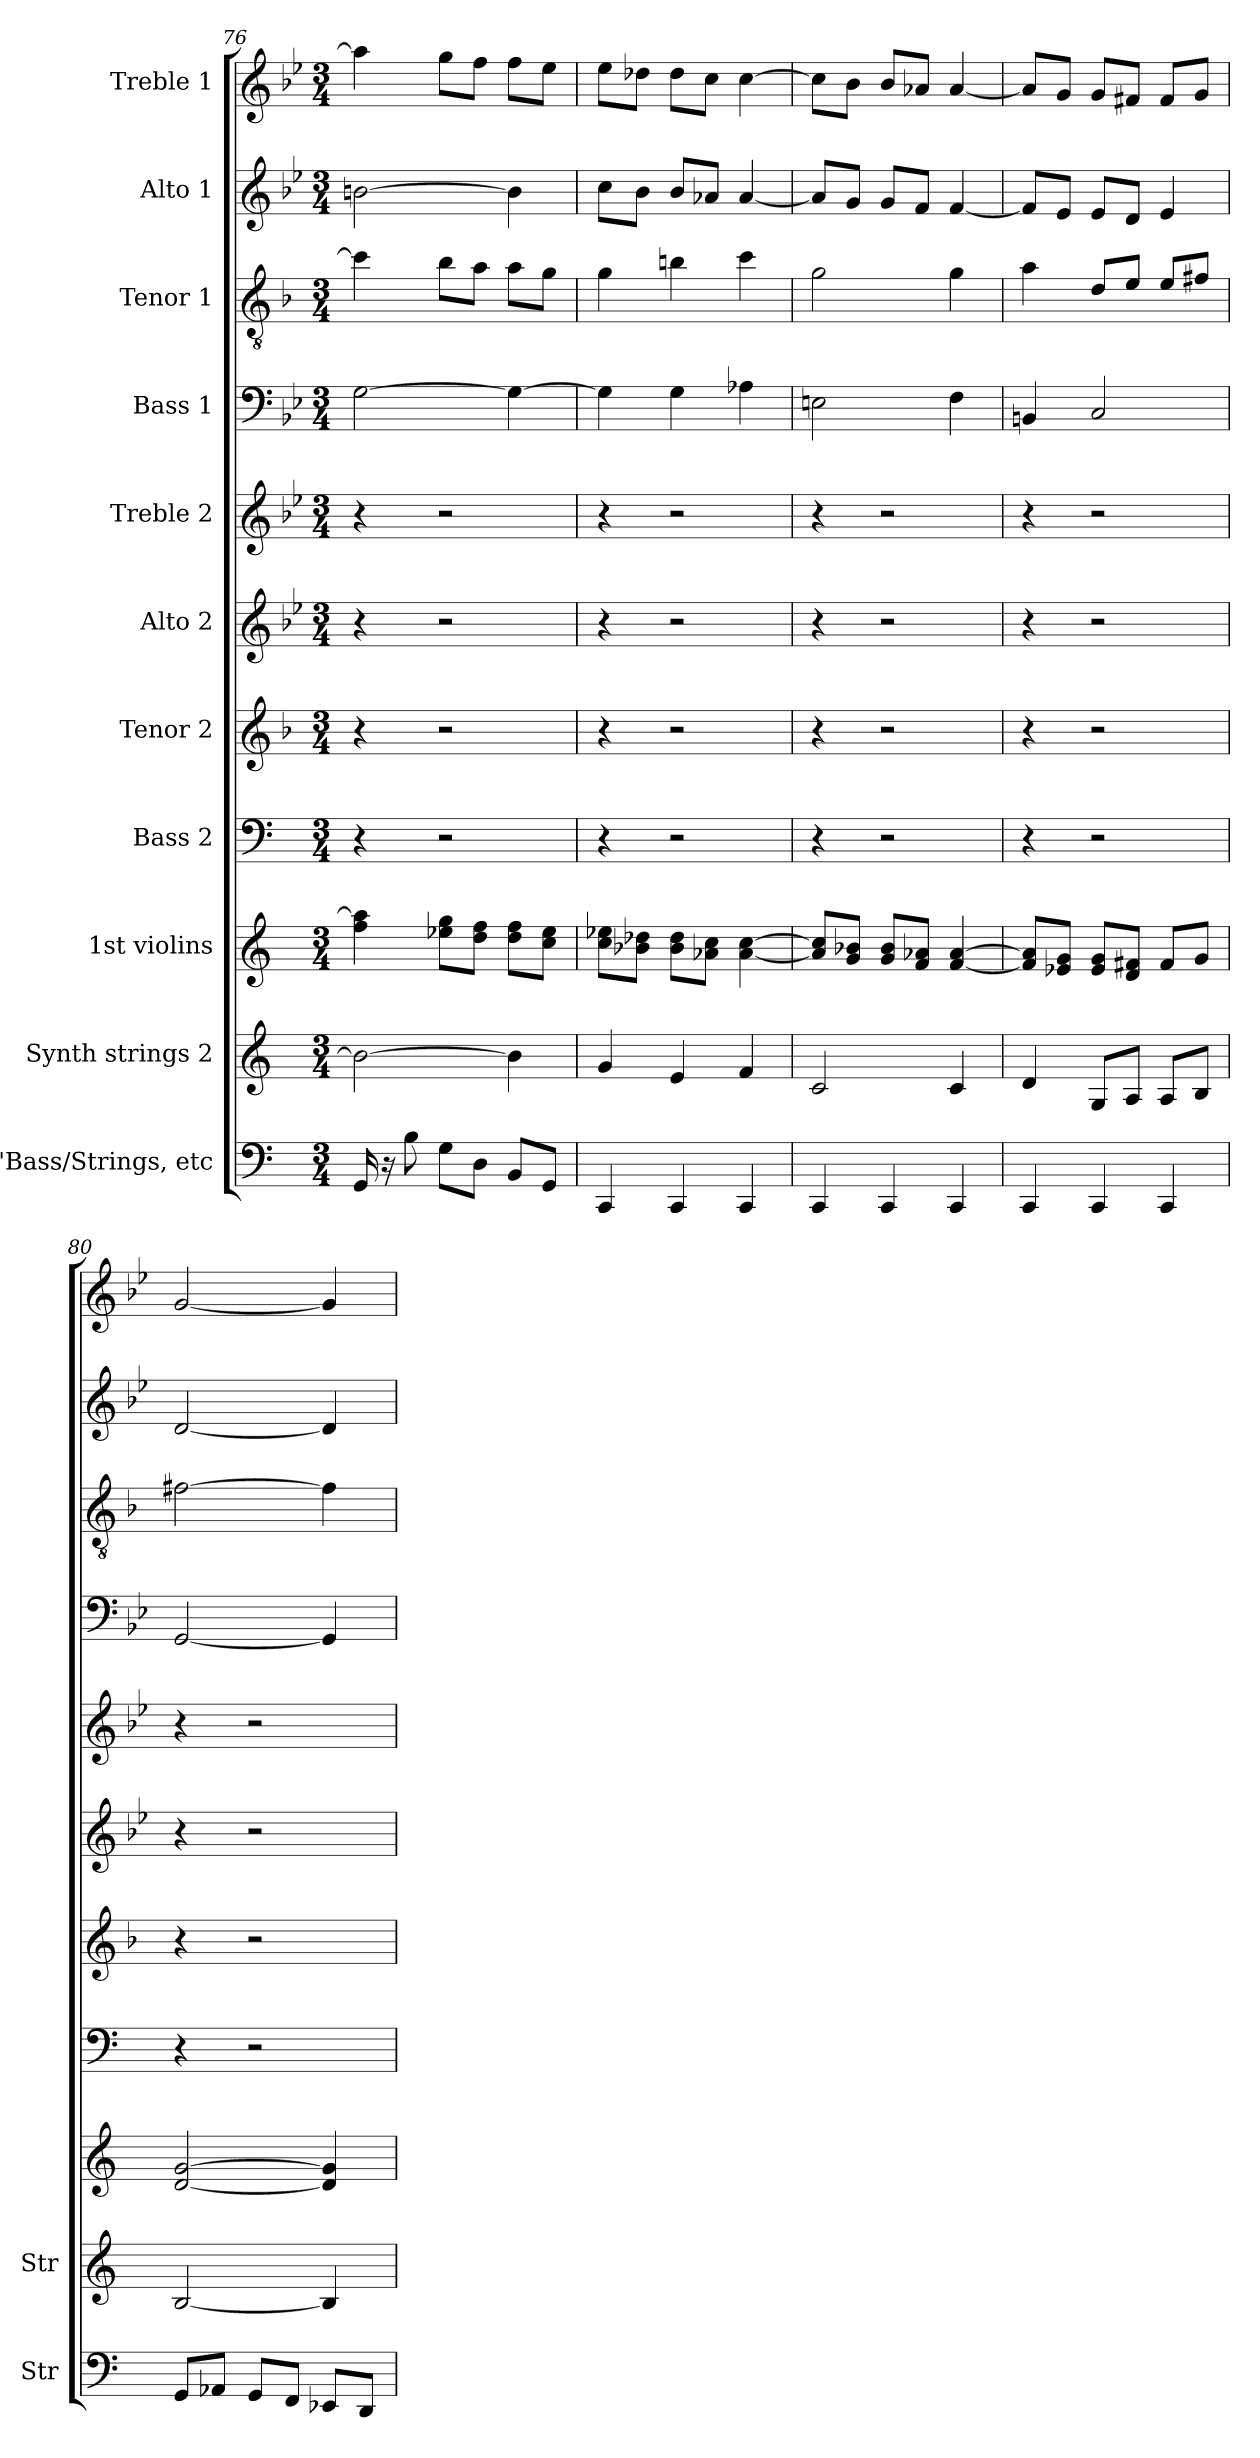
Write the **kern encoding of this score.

**kern	**kern	**kern	**kern	**kern	**kern	**kern	**kern	**kern	**kern	**kern
*part11	*part10	*part9	*part8	*part7	*part6	*part5	*part4	*part3	*part2	*part1
*staff11	*staff10	*staff9	*staff8	*staff7	*staff6	*staff5	*staff4	*staff3	*staff2	*staff1
*I"D'Bass/Strings, etc	*I"Synth strings 2	*I"1st violins	*I"Bass 2	*I"Tenor 2	*I"Alto 2	*I"Treble 2	*I"Bass 1	*I"Tenor 1	*I"Alto 1	*I"Treble 1
*I'Str	*I'Str	*	*	*	*	*	*	*	*	*
*clefF4	*clefG2	*clefG2	*clefF4	*clefG2	*clefG2	*clefG2	*clefF4	*clefGv2	*clefG2	*clefG2
*	*	*	*	*ITrd4c7	*	*	*	*ITrd4c7	*	*
*k[]	*k[]	*k[]	*k[]	*k[b-e-]	*k[b-e-]	*k[b-e-]	*k[b-e-]	*k[b-e-]	*k[b-e-]	*k[b-e-]
*C:	*C:	*C:	*C:	*B-:	*B-:	*B-:	*B-:	*B-:	*B-:	*B-:
*M3/4	*M3/4	*M3/4	*M3/4	*M3/4	*M3/4	*M3/4	*M3/4	*M3/4	*M3/4	*M3/4
=76	=76	=76	=76	=76	=76	=76	=76	=76	=76	=76
16GG/	2b\_	4ff\ 4aa-\]	4r	4r	4r	4r	[2G\	4f\]	[2bn\	4aa-\]
16r	.	.	.	.	.	.	.	.	.	.
8B\	.	.	.	.	.	.	.	.	.	.
8G\L	.	8ee-X\ 8gg\L	2r	2r	2r	2r	.	8e-\L	.	8gg\L
8D\J	.	8dd\ 8ff\J	.	.	.	.	.	8d\J	.	8ff\J
8BB/L	4b\]	8dd\ 8ff\L	.	.	.	.	4G\_	8d\L	4b\]	8ff\L
8GG/J	.	8cc\ 8ee-\J	.	.	.	.	.	8c\J	.	8ee-\J
=77	=77	=77	=77	=77	=77	=77	=77	=77	=77	=77
4CC/	4g/	8cc\ 8ee-X\L	4r	4r	4r	4r	4G\]	4c\	8cc\L	8ee-\L
.	.	8b-X\ 8dd-X\J	.	.	.	.	.	.	8b-\J	8dd-X\J
4CC/	4e/	8b-\ 8dd-\L	2r	2r	2r	2r	4G\	4en\	8b-/L	8dd-\L
.	.	8a-X\ 8cc\J	.	.	.	.	.	.	8a-X/J	8cc\J
4CC/	4f/	[4a-\ [4cc\	.	.	.	.	4A-X\	4f\	[4a-/	[4cc\
!!LO:PB:g=z
=78	=78	=78	=78	=78	=78	=78	=78	=78	=78	=78
4CC/	2c/	8a-/] 8cc/]L	4r	4r	4r	4r	2En\	2c\	8a-/L]	8cc\L]
.	.	8g/ 8b-X/J	.	.	.	.	.	.	8g/J	8b-\J
4CC/	.	8g/ 8b-/L	2r	2r	2r	2r	.	.	8g/L	8b-/L
.	.	8f/ 8a-X/J	.	.	.	.	.	.	8f/J	8a-X/J
4CC/	4c/	[4f/ [4a-/	.	.	.	.	4F\	4c\	[4f/	[4a-/
=79	=79	=79	=79	=79	=79	=79	=79	=79	=79	=79
4CC/	4d/	8f/] 8a-/]L	4r	4r	4r	4r	4BBn/	4d\	8f/L]	8a-/L]
.	.	8e-X/ 8g/J	.	.	.	.	.	.	8e-/J	8g/J
4CC/	8G/L	8e-/ 8g/L	2r	2r	2r	2r	2C/	8G/L	8e-/L	8g/L
.	8A/J	8d/ 8f#X/J	.	.	.	.	.	8A/J	8d/J	8f#X/J
4CC/	8A/L	8f#/L	.	.	.	.	.	8A/L	4e-/	8f#/L
.	8B/J	8g/J	.	.	.	.	.	8Bn/J	.	8g/J
=80	=80	=80	=80	=80	=80	=80	=80	=80	=80	=80
8GG/L	[2B/	[2d/ [2g/	4r	4r	4r	4r	[2GG/	[2Bn\	[2d/	[2g/
8AA-X/J	.	.	.	.	.	.	.	.	.	.
8GG/L	.	.	2r	2r	2r	2r	.	.	.	.
8FF/J	.	.	.	.	.	.	.	.	.	.
8EE-X/L	4B/]	4d/] 4g/]	.	.	.	.	4GG/]	4B\]	4d/]	4g/]
8DD/J	.	.	.	.	.	.	.	.	.	.
=	=	=	=	=	=	=	=	=	=	=
*-	*-	*-	*-	*-	*-	*-	*-	*-	*-	*-
